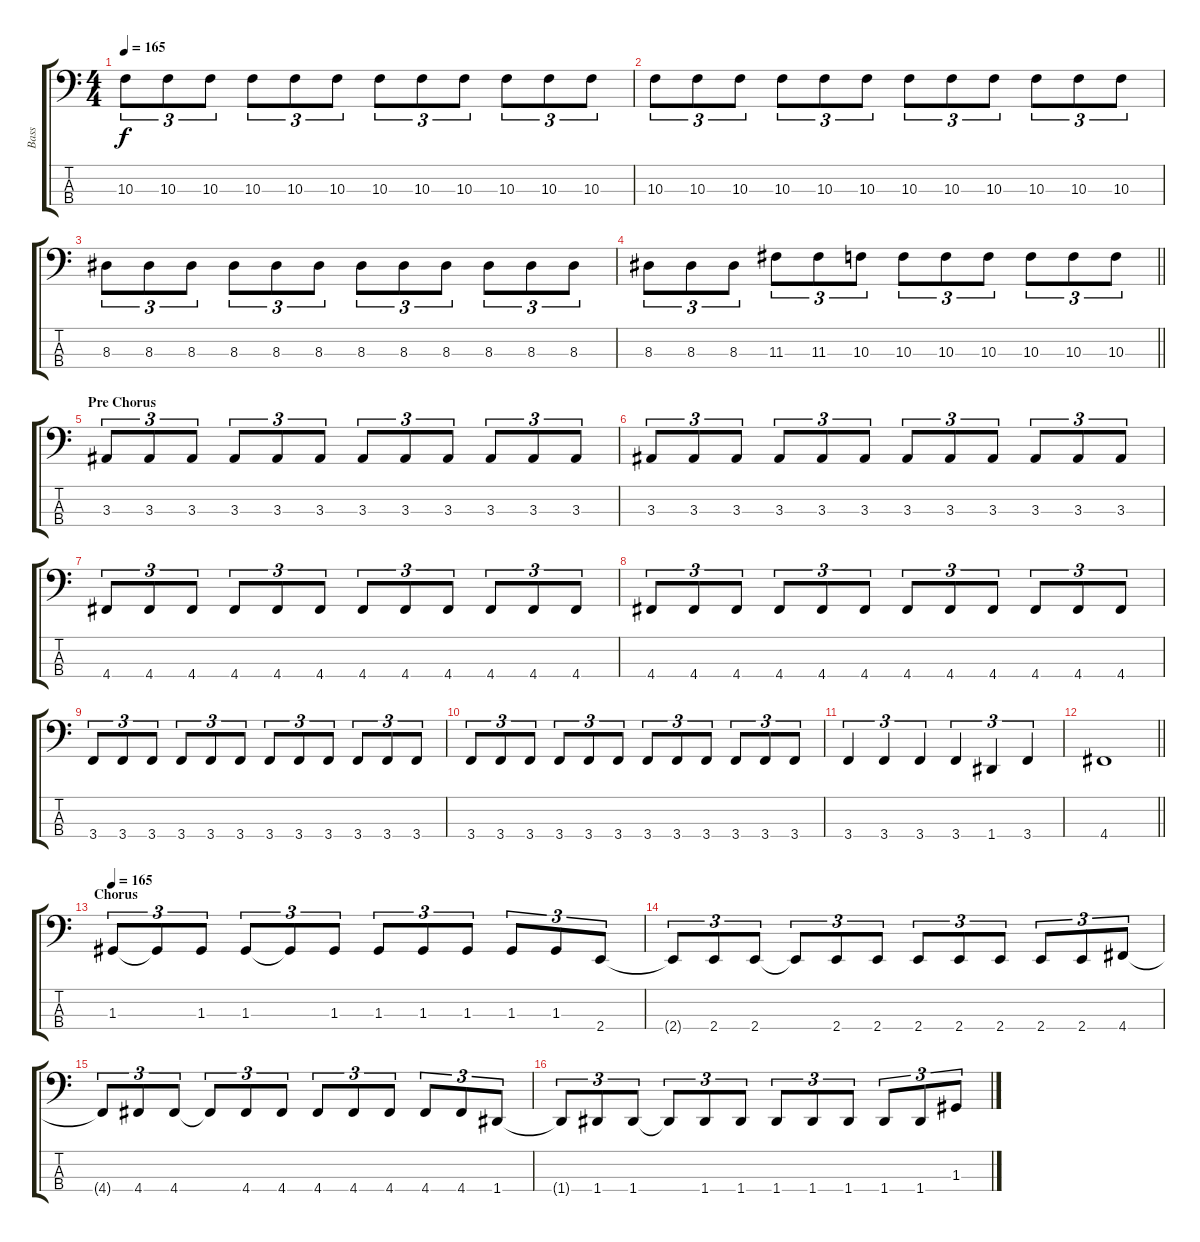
\track ("Bass" "Bass") {instrument electricbasspick}
\staff {score tabs}
\tuning (F2 C2 G1 D1) {hide}
\ts (4 4)
\tempo 165
\clef f4
\ks c
10.3.8{tu (3 2) dy f} 10.3.8{tu (3 2)} 10.3.8{tu (3 2)} 10.3.8{tu (3 2)} 10.3.8{tu (3 2)} 10.3.8{tu (3 2)} 10.3.8{tu (3 2)} 10.3.8{tu (3 2)} 10.3.8{tu (3 2)} 10.3.8{tu (3 2)} 10.3.8{tu (3 2)} 10.3.8{tu (3 2)} |
10.3.8{tu (3 2)} 10.3.8{tu (3 2)} 10.3.8{tu (3 2)} 10.3.8{tu (3 2)} 10.3.8{tu (3 2)} 10.3.8{tu (3 2)} 10.3.8{tu (3 2)} 10.3.8{tu (3 2)} 10.3.8{tu (3 2)} 10.3.8{tu (3 2)} 10.3.8{tu (3 2)} 10.3.8{tu (3 2)} |
8.3.8{tu (3 2)} 8.3.8{tu (3 2)} 8.3.8{tu (3 2)} 8.3.8{tu (3 2)} 8.3.8{tu (3 2)} 8.3.8{tu (3 2)} 8.3.8{tu (3 2)} 8.3.8{tu (3 2)} 8.3.8{tu (3 2)} 8.3.8{tu (3 2)} 8.3.8{tu (3 2)} 8.3.8{tu (3 2)} |
\barLineRight lightlight
8.3.8{tu (3 2)} 8.3.8{tu (3 2)} 8.3.8{tu (3 2)} 11.3.8{tu (3 2)} 11.3.8{tu (3 2)} 10.3.8{tu (3 2)} 10.3.8{tu (3 2)} 10.3.8{tu (3 2)} 10.3.8{tu (3 2)} 10.3.8{tu (3 2)} 10.3.8{tu (3 2)} 10.3.8{tu (3 2)} |
\section ("" "Pre Chorus")
3.3.8{tu (3 2)} 3.3.8{tu (3 2)} 3.3.8{tu (3 2)} 3.3.8{tu (3 2)} 3.3.8{tu (3 2)} 3.3.8{tu (3 2)} 3.3.8{tu (3 2)} 3.3.8{tu (3 2)} 3.3.8{tu (3 2)} 3.3.8{tu (3 2)} 3.3.8{tu (3 2)} 3.3.8{tu (3 2)} |
3.3.8{tu (3 2)} 3.3.8{tu (3 2)} 3.3.8{tu (3 2)} 3.3.8{tu (3 2)} 3.3.8{tu (3 2)} 3.3.8{tu (3 2)} 3.3.8{tu (3 2)} 3.3.8{tu (3 2)} 3.3.8{tu (3 2)} 3.3.8{tu (3 2)} 3.3.8{tu (3 2)} 3.3.8{tu (3 2)} |
4.4.8{tu (3 2)} 4.4.8{tu (3 2)} 4.4.8{tu (3 2)} 4.4.8{tu (3 2)} 4.4.8{tu (3 2)} 4.4.8{tu (3 2)} 4.4.8{tu (3 2)} 4.4.8{tu (3 2)} 4.4.8{tu (3 2)} 4.4.8{tu (3 2)} 4.4.8{tu (3 2)} 4.4.8{tu (3 2)} |
4.4.8{tu (3 2)} 4.4.8{tu (3 2)} 4.4.8{tu (3 2)} 4.4.8{tu (3 2)} 4.4.8{tu (3 2)} 4.4.8{tu (3 2)} 4.4.8{tu (3 2)} 4.4.8{tu (3 2)} 4.4.8{tu (3 2)} 4.4.8{tu (3 2)} 4.4.8{tu (3 2)} 4.4.8{tu (3 2)} |
3.4.8{tu (3 2)} 3.4.8{tu (3 2)} 3.4.8{tu (3 2)} 3.4.8{tu (3 2)} 3.4.8{tu (3 2)} 3.4.8{tu (3 2)} 3.4.8{tu (3 2)} 3.4.8{tu (3 2)} 3.4.8{tu (3 2)} 3.4.8{tu (3 2)} 3.4.8{tu (3 2)} 3.4.8{tu (3 2)} |
3.4.8{tu (3 2)} 3.4.8{tu (3 2)} 3.4.8{tu (3 2)} 3.4.8{tu (3 2)} 3.4.8{tu (3 2)} 3.4.8{tu (3 2)} 3.4.8{tu (3 2)} 3.4.8{tu (3 2)} 3.4.8{tu (3 2)} 3.4.8{tu (3 2)} 3.4.8{tu (3 2)} 3.4.8{tu (3 2)} |
3.4.4{tu (3 2)} 3.4.4{tu (3 2)} 3.4.4{tu (3 2)} 3.4.4{tu (3 2)} 1.4.4{tu (3 2)} 3.4.4{tu (3 2)} |
\barLineRight lightlight
4.4.1 |
\section ("" "Chorus")
\tempo 165
1.3.8{tu (3 2)} 1.3{t}.8{tu (3 2)} 1.3.8{tu (3 2)} 1.3.8{tu (3 2)} 1.3{t}.8{tu (3 2)} 1.3.8{tu (3 2)} 1.3.8{tu (3 2)} 1.3.8{tu (3 2)} 1.3.8{tu (3 2)} 1.3.8{tu (3 2)} 1.3.8{tu (3 2)} 2.4.8{tu (3 2)} |
2.4{t}.8{tu (3 2)} 2.4.8{tu (3 2)} 2.4.8{tu (3 2)} 2.4{t}.8{tu (3 2)} 2.4.8{tu (3 2)} 2.4.8{tu (3 2)} 2.4.8{tu (3 2)} 2.4.8{tu (3 2)} 2.4.8{tu (3 2)} 2.4.8{tu (3 2)} 2.4.8{tu (3 2)} 4.4.8{tu (3 2)} |
4.4{t}.8{tu (3 2)} 4.4.8{tu (3 2)} 4.4.8{tu (3 2)} 4.4{t}.8{tu (3 2)} 4.4.8{tu (3 2)} 4.4.8{tu (3 2)} 4.4.8{tu (3 2)} 4.4.8{tu (3 2)} 4.4.8{tu (3 2)} 4.4.8{tu (3 2)} 4.4.8{tu (3 2)} 1.4.8{tu (3 2)} |
1.4{t}.8{tu (3 2)} 1.4.8{tu (3 2)} 1.4.8{tu (3 2)} 1.4{t}.8{tu (3 2)} 1.4.8{tu (3 2)} 1.4.8{tu (3 2)} 1.4.8{tu (3 2)} 1.4.8{tu (3 2)} 1.4.8{tu (3 2)} 1.4.8{tu (3 2)} 1.4.8{tu (3 2)} 1.3.8{tu (3 2)}
